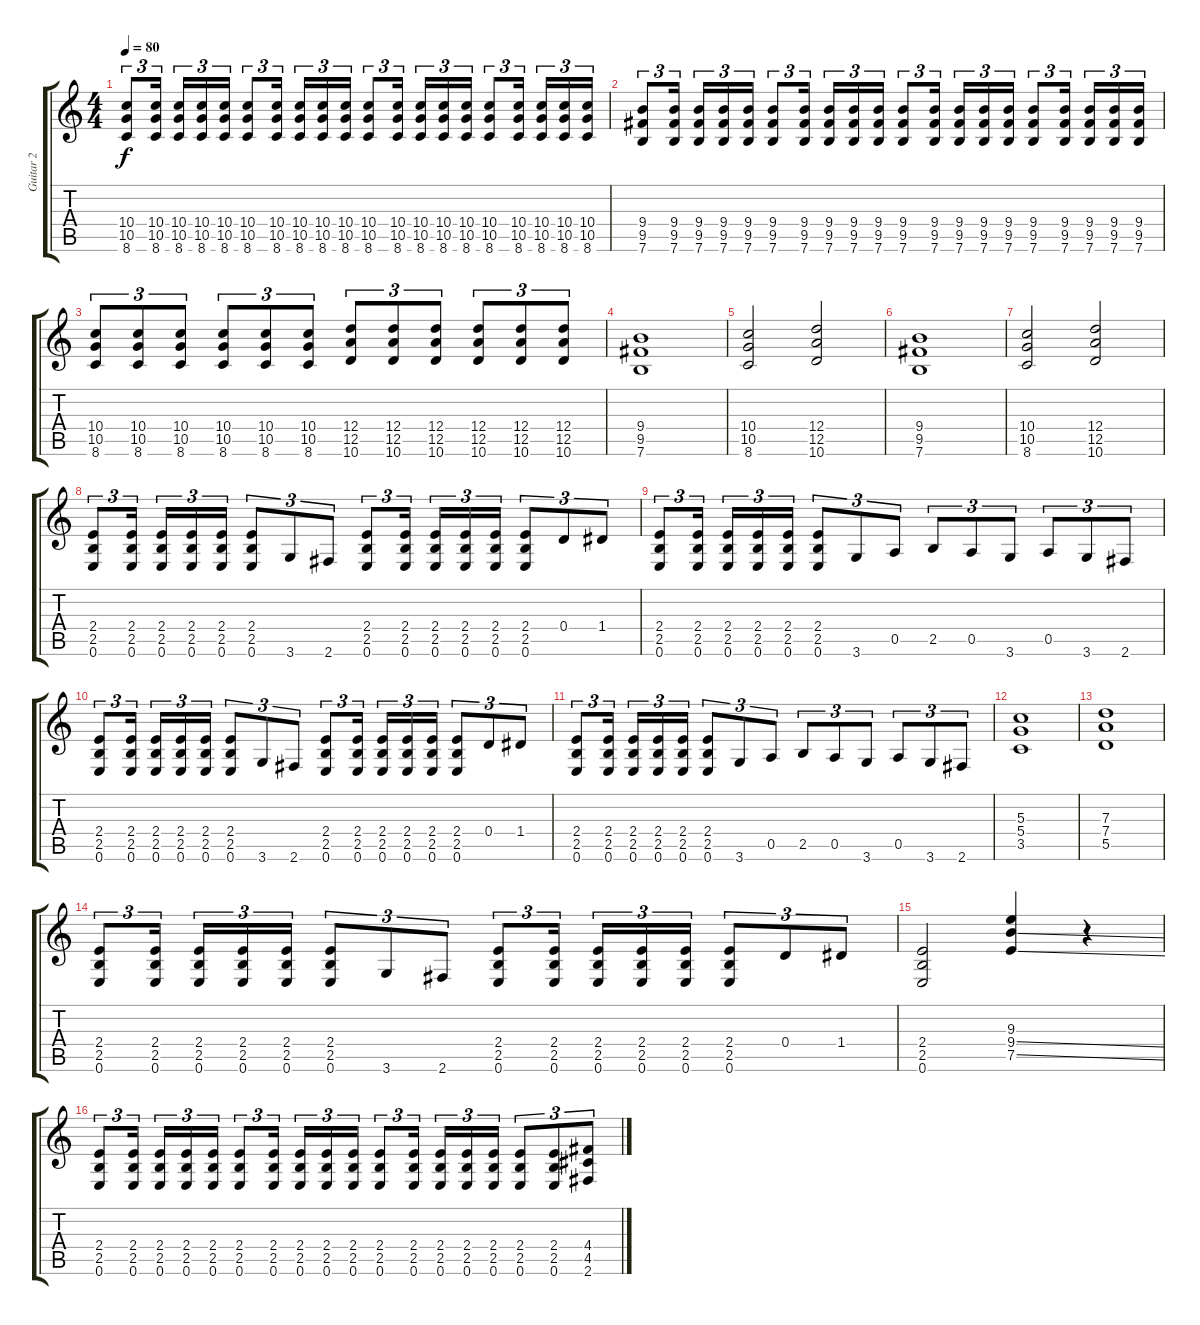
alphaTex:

\track ("Guitar 2" "Guitar 2") {instrument distortionguitar}
\staff {score tabs}
\tuning (E4 B3 G3 D3 A2 E2) {hide}
\ts (4 4)
\tempo 80
\clef g2
\ks c
(10.4 10.5 8.6).8{tu (3 2) dy f} (10.4 10.5 8.6).16{tu (3 2)} (10.4 10.5 8.6).16{tu (3 2)} (10.4 10.5 8.6).16{tu (3 2)} (10.4 10.5 8.6).16{tu (3 2)} (10.4 10.5 8.6).8{tu (3 2)} (10.4 10.5 8.6).16{tu (3 2)} (10.4 10.5 8.6).16{tu (3 2)} (10.4 10.5 8.6).16{tu (3 2)} (10.4 10.5 8.6).16{tu (3 2)} (10.4 10.5 8.6).8{tu (3 2)} (10.4 10.5 8.6).16{tu (3 2)} (10.4 10.5 8.6).16{tu (3 2)} (10.4 10.5 8.6).16{tu (3 2)} (10.4 10.5 8.6).16{tu (3 2)} (10.4 10.5 8.6).8{tu (3 2)} (10.4 10.5 8.6).16{tu (3 2)} (10.4 10.5 8.6).16{tu (3 2)} (10.4 10.5 8.6).16{tu (3 2)} (10.4 10.5 8.6).16{tu (3 2)} |
(9.4 9.5 7.6).8{tu (3 2)} (9.4 9.5 7.6).16{tu (3 2)} (9.4 9.5 7.6).16{tu (3 2)} (9.4 9.5 7.6).16{tu (3 2)} (9.4 9.5 7.6).16{tu (3 2)} (9.4 9.5 7.6).8{tu (3 2)} (9.4 9.5 7.6).16{tu (3 2)} (9.4 9.5 7.6).16{tu (3 2)} (9.4 9.5 7.6).16{tu (3 2)} (9.4 9.5 7.6).16{tu (3 2)} (9.4 9.5 7.6).8{tu (3 2)} (9.4 9.5 7.6).16{tu (3 2)} (9.4 9.5 7.6).16{tu (3 2)} (9.4 9.5 7.6).16{tu (3 2)} (9.4 9.5 7.6).16{tu (3 2)} (9.4 9.5 7.6).8{tu (3 2)} (9.4 9.5 7.6).16{tu (3 2)} (9.4 9.5 7.6).16{tu (3 2)} (9.4 9.5 7.6).16{tu (3 2)} (9.4 9.5 7.6).16{tu (3 2)} |
(10.4 10.5 8.6).8{tu (3 2)} (10.4 10.5 8.6).8{tu (3 2)} (10.4 10.5 8.6).8{tu (3 2)} (10.4 10.5 8.6).8{tu (3 2)} (10.4 10.5 8.6).8{tu (3 2)} (10.4 10.5 8.6).8{tu (3 2)} (12.4 12.5 10.6).8{tu (3 2)} (12.4 12.5 10.6).8{tu (3 2)} (12.4 12.5 10.6).8{tu (3 2)} (12.4 12.5 10.6).8{tu (3 2)} (12.4 12.5 10.6).8{tu (3 2)} (12.4 12.5 10.6).8{tu (3 2)} |
(9.4 9.5 7.6).1 |
(10.4 10.5 8.6).2 (12.4 12.5 10.6).2 |
(9.4 9.5 7.6).1 |
(10.4 10.5 8.6).2 (12.4 12.5 10.6).2 |
(2.4 2.5 0.6).8{tu (3 2)} (2.4 2.5 0.6).16{tu (3 2)} (2.4 2.5 0.6).16{tu (3 2)} (2.4 2.5 0.6).16{tu (3 2)} (2.4 2.5 0.6).16{tu (3 2)} (2.4 2.5 0.6).8{tu (3 2)} 3.6.8{tu (3 2)} 2.6.8{tu (3 2)} (2.4 2.5 0.6).8{tu (3 2)} (2.4 2.5 0.6).16{tu (3 2)} (2.4 2.5 0.6).16{tu (3 2)} (2.4 2.5 0.6).16{tu (3 2)} (2.4 2.5 0.6).16{tu (3 2)} (2.4 2.5 0.6).8{tu (3 2)} 0.4.8{tu (3 2)} 1.4.8{tu (3 2)} |
(2.4 2.5 0.6).8{tu (3 2)} (2.4 2.5 0.6).16{tu (3 2)} (2.4 2.5 0.6).16{tu (3 2)} (2.4 2.5 0.6).16{tu (3 2)} (2.4 2.5 0.6).16{tu (3 2)} (2.4 2.5 0.6).8{tu (3 2)} 3.6.8{tu (3 2)} 0.5.8{tu (3 2)} 2.5.8{tu (3 2)} 0.5.8{tu (3 2)} 3.6.8{tu (3 2)} 0.5.8{tu (3 2)} 3.6.8{tu (3 2)} 2.6.8{tu (3 2)} |
(2.4 2.5 0.6).8{tu (3 2)} (2.4 2.5 0.6).16{tu (3 2)} (2.4 2.5 0.6).16{tu (3 2)} (2.4 2.5 0.6).16{tu (3 2)} (2.4 2.5 0.6).16{tu (3 2)} (2.4 2.5 0.6).8{tu (3 2)} 3.6.8{tu (3 2)} 2.6.8{tu (3 2)} (2.4 2.5 0.6).8{tu (3 2)} (2.4 2.5 0.6).16{tu (3 2)} (2.4 2.5 0.6).16{tu (3 2)} (2.4 2.5 0.6).16{tu (3 2)} (2.4 2.5 0.6).16{tu (3 2)} (2.4 2.5 0.6).8{tu (3 2)} 0.4.8{tu (3 2)} 1.4.8{tu (3 2)} |
(2.4 2.5 0.6).8{tu (3 2)} (2.4 2.5 0.6).16{tu (3 2)} (2.4 2.5 0.6).16{tu (3 2)} (2.4 2.5 0.6).16{tu (3 2)} (2.4 2.5 0.6).16{tu (3 2)} (2.4 2.5 0.6).8{tu (3 2)} 3.6.8{tu (3 2)} 0.5.8{tu (3 2)} 2.5.8{tu (3 2)} 0.5.8{tu (3 2)} 3.6.8{tu (3 2)} 0.5.8{tu (3 2)} 3.6.8{tu (3 2)} 2.6.8{tu (3 2)} |
(5.3 5.4 3.5).1 |
(7.3 7.4 5.5).1 |
(2.4 2.5 0.6).8{tu (3 2)} (2.4 2.5 0.6).16{tu (3 2)} (2.4 2.5 0.6).16{tu (3 2)} (2.4 2.5 0.6).16{tu (3 2)} (2.4 2.5 0.6).16{tu (3 2)} (2.4 2.5 0.6).8{tu (3 2)} 3.6.8{tu (3 2)} 2.6.8{tu (3 2)} (2.4 2.5 0.6).8{tu (3 2)} (2.4 2.5 0.6).16{tu (3 2)} (2.4 2.5 0.6).16{tu (3 2)} (2.4 2.5 0.6).16{tu (3 2)} (2.4 2.5 0.6).16{tu (3 2)} (2.4 2.5 0.6).8{tu (3 2)} 0.4.8{tu (3 2)} 1.4.8{tu (3 2)} |
(2.4 2.5 0.6).2 (9.3 9.4{ss} 7.5{ss}).4 r.4 |
(2.4 2.5 0.6).8{tu (3 2)} (2.4 2.5 0.6).16{tu (3 2)} (2.4 2.5 0.6).16{tu (3 2)} (2.4 2.5 0.6).16{tu (3 2)} (2.4 2.5 0.6).16{tu (3 2)} (2.4 2.5 0.6).8{tu (3 2)} (2.4 2.5 0.6).16{tu (3 2)} (2.4 2.5 0.6).16{tu (3 2)} (2.4 2.5 0.6).16{tu (3 2)} (2.4 2.5 0.6).16{tu (3 2)} (2.4 2.5 0.6).8{tu (3 2)} (2.4 2.5 0.6).16{tu (3 2)} (2.4 2.5 0.6).16{tu (3 2)} (2.4 2.5 0.6).16{tu (3 2)} (2.4 2.5 0.6).16{tu (3 2)} (2.4 2.5 0.6).8{tu (3 2)} (2.4 2.5 0.6).8{tu (3 2)} (4.4 4.5 2.6).8{tu (3 2)}
